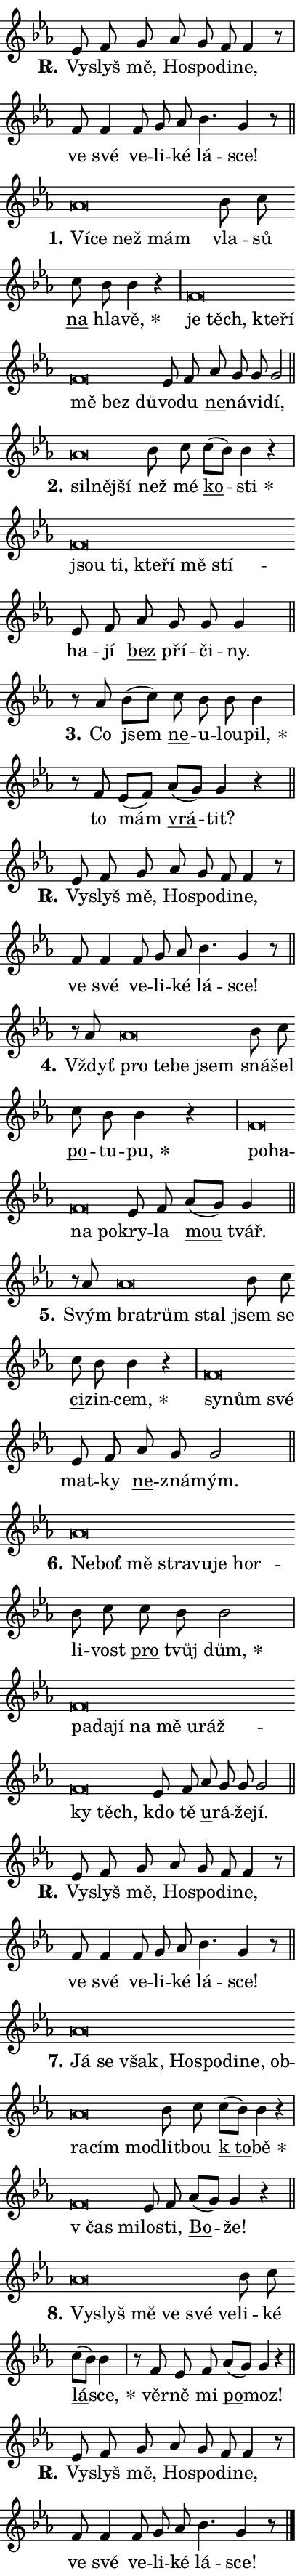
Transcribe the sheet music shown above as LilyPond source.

\version "2.24.0"
\header { tagline = "" }
\paper {
  indent = 0\cm
  top-margin = 0\cm
  right-margin = 0.13\cm % to fit lyric hyphens
  bottom-margin = 0\cm
  left-margin = 0\cm
  paper-width = 7\cm
  page-breaking = #ly:one-page-breaking
  system-system-spacing.basic-distance = #11
  score-system-spacing.basic-distance = #11
  ragged-last = ##f
}


%% Author: Thomas Morley
%% https://lists.gnu.org/archive/html/lilypond-user/2020-05/msg00002.html
#(define (line-position grob)
"Returns position of @var[grob} in current system:
   @code{'start}, if at first time-step
   @code{'end}, if at last time-step
   @code{'middle} otherwise
"
  (let* ((col (ly:item-get-column grob))
         (ln (ly:grob-object col 'left-neighbor))
         (rn (ly:grob-object col 'right-neighbor))
         (col-to-check-left (if (ly:grob? ln) ln col))
         (col-to-check-right (if (ly:grob? rn) rn col))
         (break-dir-left
           (and
             (ly:grob-property col-to-check-left 'non-musical #f)
             (ly:item-break-dir col-to-check-left)))
         (break-dir-right
           (and
             (ly:grob-property col-to-check-right 'non-musical #f)
             (ly:item-break-dir col-to-check-right))))
        (cond ((eqv? 1 break-dir-left) 'start)
              ((eqv? -1 break-dir-right) 'end)
              (else 'middle))))

#(define (tranparent-at-line-position vctor)
  (lambda (grob)
  "Relying on @code{line-position} select the relevant enry from @var{vctor}.
Used to determine transparency,"
    (case (line-position grob)
      ((end) (not (vector-ref vctor 0)))
      ((middle) (not (vector-ref vctor 1)))
      ((start) (not (vector-ref vctor 2))))))

noteHeadBreakVisibility =
#(define-music-function (break-visibility)(vector?)
"Makes @code{NoteHead}s transparent relying on @var{break-visibility}"
#{
  \override NoteHead.transparent =
    #(tranparent-at-line-position break-visibility)
#})

#(define delete-ledgers-for-transparent-note-heads
  (lambda (grob)
    "Reads whether a @code{NoteHead} is transparent.
If so this @code{NoteHead} is removed from @code{'note-heads} from
@var{grob}, which is supposed to be @code{LedgerLineSpanner}.
As a result ledgers are not printed for this @code{NoteHead}"
    (let* ((nhds-array (ly:grob-object grob 'note-heads))
           (nhds-list
             (if (ly:grob-array? nhds-array)
                 (ly:grob-array->list nhds-array)
                 '()))
           ;; Relies on the transparent-property being done before
           ;; Staff.LedgerLineSpanner.after-line-breaking is executed.
           ;; This is fragile ...
           (to-keep
             (remove
               (lambda (nhd)
                 (ly:grob-property nhd 'transparent #f))
               nhds-list)))
      ;; TODO find a better method to iterate over grob-arrays, similiar
      ;; to filter/remove etc for lists
      ;; For now rebuilt from scratch
      (set! (ly:grob-object grob 'note-heads)  '())
      (for-each
        (lambda (nhd)
          (ly:pointer-group-interface::add-grob grob 'note-heads nhd))
        to-keep))))

squashNotes = {
  \override NoteHead.X-extent = #'(-0.2 . 0.2)
  \override NoteHead.Y-extent = #'(-0.75 . 0)
  \override NoteHead.stencil =
    #(lambda (grob)
       (let ((pos (ly:grob-property grob 'staff-position)))
         (begin
           (if (< pos -7) (display "ERROR: Lower brevis then expected\n") (display ""))
           (if (<= pos -6) ly:text-interface::print ly:note-head::print))))
}
unSquashNotes = {
  \revert NoteHead.X-extent
  \revert NoteHead.Y-extent
  \revert NoteHead.stencil
}

hideNotes = \noteHeadBreakVisibility #begin-of-line-visible
unHideNotes = \noteHeadBreakVisibility #all-visible

% work-around for resetting accidentals
% https://lilypond.org/doc/v2.23/Documentation/notation/displaying-rhythms#unmetered-music
cadenzaMeasure = {
  \cadenzaOff
  \partial 1024 s1024
  \cadenzaOn
}

#(define-markup-command (accent layout props text) (markup?)
  "Underline accented syllable"
  (interpret-markup layout props
    #{\markup \override #'(offset . 4.3) \underline { #text }#}))

responsum = \markup \concat {
  "R" \hspace #-1.05 \path #0.1 #'((moveto 0 0.07) (lineto 0.9 0.8)) \hspace #0.05 "."
}

spaceSize = #0.6828661417322834 % exact space size for TeX Gyre Schola

\layout {
  \context {
    \Staff
    \remove "Time_signature_engraver"
    \override LedgerLineSpanner.after-line-breaking = #delete-ledgers-for-transparent-note-heads
  }
  \context {
    \Lyrics {
      \override LyricSpace.minimum-distance = \spaceSize
      \override LyricText.font-name = #"TeX Gyre Schola"
      \override LyricText.font-size = 1
      \override StanzaNumber.font-name = #"TeX Gyre Schola Bold"
      \override StanzaNumber.font-size = 1
    }
  }
  \context {
    \Score 
    \override NoteHead.text =
      #(lambda (grob) 
        (let ((pos (ly:grob-property grob 'staff-position)))
          #{\markup {
            \combine
              \halign #-0.55 \raise #(if (= pos -6) 0 0.5) \override #'(thickness . 2) \draw-line #'(3.2 . 0)
              \musicglyph "noteheads.sM1"
          }#}))
  }
}

% magnetic-lyrics.ily
%
%   written by
%     Jean Abou Samra <jean@abou-samra.fr>
%     Werner Lemberg <wl@gnu.org>
%
%   adapted by
%     Jiri Hon <jiri.hon@gmail.com>
%
% Version 2022-Apr-15

% https://www.mail-archive.com/lilypond-user@gnu.org/msg149350.html

#(define (Left_hyphen_pointer_engraver context)
   "Collect syllable-hyphen-syllable occurrences in lyrics and store
them in properties.  This engraver only looks to the left.  For
example, if the lyrics input is @code{foo -- bar}, it does the
following.

@itemize @bullet
@item
Set the @code{text} property of the @code{LyricHyphen} grob between
@q{foo} and @q{bar} to @code{foo}.

@item
Set the @code{left-hyphen} property of the @code{LyricText} grob with
text @q{foo} to the @code{LyricHyphen} grob between @q{foo} and
@q{bar}.
@end itemize

Use this auxiliary engraver in combination with the
@code{lyric-@/text::@/apply-@/magnetic-@/offset!} hook."
   (let ((hyphen #f)
         (text #f))
     (make-engraver
      (acknowledgers
       ((lyric-syllable-interface engraver grob source-engraver)
        (set! text grob)))
      (end-acknowledgers
       ((lyric-hyphen-interface engraver grob source-engraver)
        ;(when (not (grob::has-interface grob 'lyric-space-interface))
          (set! hyphen grob)));)
      ((stop-translation-timestep engraver)
       (when (and text hyphen)
         (ly:grob-set-object! text 'left-hyphen hyphen))
       (set! text #f)
       (set! hyphen #f)))))

#(define (lyric-text::apply-magnetic-offset! grob)
   "If the space between two syllables is less than the value in
property @code{LyricText@/.details@/.squash-threshold}, move the right
syllable to the left so that it gets concatenated with the left
syllable.

Use this function as a hook for
@code{LyricText@/.after-@/line-@/breaking} if the
@code{Left_@/hyphen_@/pointer_@/engraver} is active."
   (let ((hyphen (ly:grob-object grob 'left-hyphen #f)))
     (when hyphen
       (let ((left-text (ly:spanner-bound hyphen LEFT)))
         (when (grob::has-interface left-text 'lyric-syllable-interface)
           (let* ((common (ly:grob-common-refpoint grob left-text X))
                  (this-x-ext (ly:grob-extent grob common X))
                  (left-x-ext
                   (begin
                     ;; Trigger magnetism for left-text.
                     (ly:grob-property left-text 'after-line-breaking)
                     (ly:grob-extent left-text common X)))
                  ;; `delta` is the gap width between two syllables.
                  (delta (- (interval-start this-x-ext)
                            (interval-end left-x-ext)))
                  (details (ly:grob-property grob 'details))
                  (threshold (assoc-get 'squash-threshold details 0.2)))
             (when (< delta threshold)
               (let* (;; We have to manipulate the input text so that
                      ;; ligatures crossing syllable boundaries are not
                      ;; disabled.  For languages based on the Latin
                      ;; script this is essentially a beautification.
                      ;; However, for non-Western scripts it can be a
                      ;; necessity.
                      (lt (ly:grob-property left-text 'text))
                      (rt (ly:grob-property grob 'text))
                      (is-space (grob::has-interface hyphen 'lyric-space-interface))
                      (space (if is-space " " ""))
                      (extra-delta (if is-space spaceSize 0))
                      ;; Append new syllable.
                      (ltrt-space (if (and (string? lt) (string? rt))
                                (string-append lt space rt)
                                (make-concat-markup (list lt space rt))))
                      ;; Right-align `ltrt` to the right side.
                      (ltrt-space-markup (grob-interpret-markup
                               grob
                               (make-translate-markup
                                (cons (interval-length this-x-ext) 0)
                                (make-right-align-markup ltrt-space)))))
                 (begin
                   ;; Don't print `left-text`.
                   (ly:grob-set-property! left-text 'stencil #f)
                   ;; Set text and stencil (which holds all collected
                   ;; syllables so far) and shift it to the left.
                   (ly:grob-set-property! grob 'text ltrt-space)
                   (ly:grob-set-property! grob 'stencil ltrt-space-markup)
                   (ly:grob-translate-axis! grob (- (- delta extra-delta)) X))))))))))


#(define (lyric-hyphen::displace-bounds-first grob)
   ;; Make very sure this callback isn't triggered too early.
   (let ((left (ly:spanner-bound grob LEFT))
         (right (ly:spanner-bound grob RIGHT)))
     (ly:grob-property left 'after-line-breaking)
     (ly:grob-property right 'after-line-breaking)
     (ly:lyric-hyphen::print grob)))

squashThreshold = #0.4

\layout {
  \context {
    \Lyrics
    \consists #Left_hyphen_pointer_engraver
    \override LyricText.after-line-breaking =
      #lyric-text::apply-magnetic-offset!
    \override LyricHyphen.stencil = #lyric-hyphen::displace-bounds-first
    \override LyricText.details.squash-threshold = \squashThreshold
    \override LyricHyphen.minimum-distance = 0
    \override LyricHyphen.minimum-length = \squashThreshold
  }
}

squashText = \override LyricText.details.squash-threshold = 9999
unSquashText = \override LyricText.details.squash-threshold = \squashThreshold

leftText = \override LyricText.self-alignment-X = #LEFT
unLeftText = \revert LyricText.self-alignment-X

starOffset = #(lambda (grob) 
                (let ((x_offset (ly:self-alignment-interface::aligned-on-x-parent grob)))
                  (if (= x_offset 0) 0 (+ x_offset 1.2))))

star = #(define-music-function (syllable)(string?)
"Append star separator at the end of a syllable"
#{
  \once \override LyricText.X-offset = #starOffset
  \lyricmode { \markup {
    #syllable
    \override #'((font-name . "TeX Gyre Schola Bold")) \hspace #0.2 \lower #0.65 \larger "*"
  } }
#})

starAccent = #(define-music-function (syllable)(string?)
"Append star separator at the end of a syllable and make accent"
#{
  \once \override LyricText.X-offset = #starOffset
  \lyricmode { \markup {
    \accent #syllable
    \override #'((font-name . "TeX Gyre Schola Bold")) \hspace #0.2 \lower #0.65 \larger "*"
  } }
#})

breath = #(define-music-function (syllable)(string?)
"Append breathing indicator at the end of a syllable"
#{
  \lyricmode { \markup { #syllable "+" } }
#})

optionalBreath = #(define-music-function (syllable)(string?)
"Append optional breathing indicator at the end of a syllable"
#{
  \lyricmode { \markup { #syllable "(+)" } }
#})


\score {
    <<
        \new Voice = "melody" { \cadenzaOn \key es \major \relative { es'8 f g as g f f4 r8 \cadenzaMeasure \bar "|" f f4 \bar "" f8 g as \bar "" bes4. g4 r8 \cadenzaMeasure \bar "||" \break } }
        \new Lyrics \lyricsto "melody" { \lyricmode { \set stanza = \responsum
Vy -- slyš mě, Ho -- spo -- di -- ne, ve své ve -- li -- ké lá -- sce! } }
    >>
    \layout {}
}

\score {
    <<
        \new Voice = "melody" { \cadenzaOn \key es \major \relative { \squashNotes as'\breve*1/16 \hideNotes \breve*1/16 \bar "" \breve*1/16 \breve*1/16 \bar "" \unHideNotes \unSquashNotes bes8 c \bar "" c bes bes4 r \cadenzaMeasure \bar "|" \squashNotes f\breve*1/16 \hideNotes \breve*1/16 \bar "" \breve*1/16 \bar "" \breve*1/16 \bar "" \breve*1/16 \bar "" \breve*1/16 \breve*1/16 \bar "" \unHideNotes \unSquashNotes es8 f \bar "" as g g g2 \cadenzaMeasure \bar "||" \break } }
        \new Lyrics \lyricsto "melody" { \lyricmode { \set stanza = "1."
\leftText Ví -- \squashText ce než mám \unLeftText \unSquashText vla -- sů \markup \accent na hla -- \star vě, \leftText je \squashText těch, kte -- ří mě bez dů -- \unLeftText \unSquashText vo -- du \markup \accent ne -- ná -- vi -- dí, } }
    >>
    \layout {}
}

\score {
    <<
        \new Voice = "melody" { \cadenzaOn \key es \major \relative { \squashNotes as'\breve*1/16 \hideNotes \breve*1/16 \breve*1/16 \bar "" \unHideNotes \unSquashNotes bes8 c \bar "" c[( bes)] bes4 r \cadenzaMeasure \bar "|" \squashNotes f\breve*1/16 \hideNotes \breve*1/16 \bar "" \breve*1/16 \bar "" \breve*1/16 \bar "" \breve*1/16 \breve*1/16 \bar "" \unHideNotes \unSquashNotes es8 f \bar "" as g g g4 \cadenzaMeasure \bar "||" \break } }
        \new Lyrics \lyricsto "melody" { \lyricmode { \set stanza = "2."
\leftText sil -- \squashText něj -- ší \unLeftText \unSquashText než mé \markup \accent ko -- \star sti \leftText jsou \squashText ti, kte -- ří mě stí -- \unLeftText \unSquashText ha -- jí \markup \accent bez pří -- či -- ny. } }
    >>
    \layout {}
}

\score {
    <<
        \new Voice = "melody" { \cadenzaOn \key es \major \relative { r8 as' bes8[( c)] \bar "" c bes bes bes4 \cadenzaMeasure \bar "|" r8 f es8[( f)] \bar "" as[( g)] g4 r \cadenzaMeasure \bar "||" \break } }
        \new Lyrics \lyricsto "melody" { \lyricmode { \set stanza = "3."
Co jsem \markup \accent ne -- u -- lou -- \star pil, to mám \markup \accent vrá -- tit? } }
    >>
    \layout {}
}

\score {
    <<
        \new Voice = "melody" { \cadenzaOn \key es \major \relative { es'8 f g as g f f4 r8 \cadenzaMeasure \bar "|" f f4 \bar "" f8 g as \bar "" bes4. g4 r8 \cadenzaMeasure \bar "||" \break } }
        \new Lyrics \lyricsto "melody" { \lyricmode { \set stanza = \responsum
Vy -- slyš mě, Ho -- spo -- di -- ne, ve své ve -- li -- ké lá -- sce! } }
    >>
    \layout {}
}

\score {
    <<
        \new Voice = "melody" { \cadenzaOn \key es \major \relative { r8 as'8 \squashNotes as\breve*1/16 \hideNotes \breve*1/16 \bar "" \breve*1/16 \breve*1/16 \bar "" \unHideNotes \unSquashNotes bes8 c \bar "" c bes bes4 r \cadenzaMeasure \bar "|" \squashNotes f\breve*1/16 \hideNotes \breve*1/16 \bar "" \breve*1/16 \breve*1/16 \bar "" \unHideNotes \unSquashNotes es8 f \bar "" as[( g)] g4 \cadenzaMeasure \bar "||" \break } }
        \new Lyrics \lyricsto "melody" { \lyricmode { \set stanza = "4."
Vždyť \leftText pro \squashText te -- be jsem \unLeftText \unSquashText sná -- šel \markup \accent po -- tu -- \star pu, \leftText po -- \squashText ha -- na po -- \unLeftText \unSquashText kry -- la \markup \accent mou tvář. } }
    >>
    \layout {}
}

\score {
    <<
        \new Voice = "melody" { \cadenzaOn \key es \major \relative { r8 as'8 \squashNotes as\breve*1/16 \hideNotes \breve*1/16 \breve*1/16 \bar "" \unHideNotes \unSquashNotes bes8 c \bar "" c bes bes4 r \cadenzaMeasure \bar "|" \squashNotes f\breve*1/16 \hideNotes \breve*1/16 \breve*1/16 \bar "" \unHideNotes \unSquashNotes es8 f \bar "" as g g2 \cadenzaMeasure \bar "||" \break } }
        \new Lyrics \lyricsto "melody" { \lyricmode { \set stanza = "5."
Svým \leftText bra -- \squashText trům stal \unLeftText \unSquashText jsem se \markup \accent ci -- zin -- \star cem, \leftText sy -- \squashText nům své \unLeftText \unSquashText mat -- ky \markup \accent ne -- zná -- mým. } }
    >>
    \layout {}
}

\score {
    <<
        \new Voice = "melody" { \cadenzaOn \key es \major \relative { \squashNotes as'\breve*1/16 \hideNotes \breve*1/16 \bar "" \breve*1/16 \bar "" \breve*1/16 \bar "" \breve*1/16 \bar "" \breve*1/16 \breve*1/16 \bar "" \unHideNotes \unSquashNotes bes8 c \bar "" c bes bes2 \cadenzaMeasure \bar "|" \squashNotes f\breve*1/16 \hideNotes \breve*1/16 \bar "" \breve*1/16 \bar "" \breve*1/16 \bar "" \breve*1/16 \bar "" \breve*1/16 \bar "" \breve*1/16 \bar "" \breve*1/16 \breve*1/16 \bar "" \unHideNotes \unSquashNotes es8 f \bar "" as g g g2 \cadenzaMeasure \bar "||" \break } }
        \new Lyrics \lyricsto "melody" { \lyricmode { \set stanza = "6."
\leftText Ne -- \squashText boť mě stra -- vu -- je hor -- \unLeftText \unSquashText li -- vost \markup \accent pro tvůj \star dům, \leftText pa -- \squashText da -- jí na mě u -- ráž -- ky těch, \unLeftText \unSquashText kdo tě \markup \accent u -- rá -- že -- jí. } }
    >>
    \layout {}
}

\score {
    <<
        \new Voice = "melody" { \cadenzaOn \key es \major \relative { es'8 f g as g f f4 r8 \cadenzaMeasure \bar "|" f f4 \bar "" f8 g as \bar "" bes4. g4 r8 \cadenzaMeasure \bar "||" \break } }
        \new Lyrics \lyricsto "melody" { \lyricmode { \set stanza = \responsum
Vy -- slyš mě, Ho -- spo -- di -- ne, ve své ve -- li -- ké lá -- sce! } }
    >>
    \layout {}
}

\score {
    <<
        \new Voice = "melody" { \cadenzaOn \key es \major \relative { \squashNotes as'\breve*1/16 \hideNotes \breve*1/16 \bar "" \breve*1/16 \bar "" \breve*1/16 \bar "" \breve*1/16 \bar "" \breve*1/16 \bar "" \breve*1/16 \bar "" \breve*1/16 \bar "" \breve*1/16 \bar "" \breve*1/16 \breve*1/16 \bar "" \unHideNotes \unSquashNotes bes8 c \bar "" c[( bes)] bes4 r \cadenzaMeasure \bar "|" \squashNotes f\breve*1/16 \hideNotes \breve*1/16 \bar "" \unHideNotes \unSquashNotes es8 f \bar "" as[( g)] g4 r \cadenzaMeasure \bar "||" \break } }
        \new Lyrics \lyricsto "melody" { \lyricmode { \set stanza = "7."
\leftText Já \squashText se však, Ho -- spo -- di -- ne, ob -- ra -- cím mo -- \unLeftText \unSquashText dlit -- bou \markup \accent "k to" -- \star bě \leftText "v čas" \squashText mi -- \unLeftText \unSquashText lo -- sti, \markup \accent Bo -- že! } }
    >>
    \layout {}
}

\score {
    <<
        \new Voice = "melody" { \cadenzaOn \key es \major \relative { \squashNotes as'\breve*1/16 \hideNotes \breve*1/16 \bar "" \breve*1/16 \bar "" \breve*1/16 \bar "" \breve*1/16 \breve*1/16 \bar "" \unHideNotes \unSquashNotes bes8 c \bar "" c[( bes)] bes4 \cadenzaMeasure \bar "|" r8 f es8 f \bar "" as[( g)] g4 r \cadenzaMeasure \bar "||" \break } }
        \new Lyrics \lyricsto "melody" { \lyricmode { \set stanza = "8."
\leftText Vy -- \squashText slyš mě ve své ve -- \unLeftText \unSquashText li -- ké \markup \accent lá -- \star sce, věr -- ně mi \markup \accent po -- moz! } }
    >>
    \layout {}
}

\score {
    <<
        \new Voice = "melody" { \cadenzaOn \key es \major \relative { es'8 f g as g f f4 r8 \cadenzaMeasure \bar "|" f f4 \bar "" f8 g as \bar "" bes4. g4 r8 \cadenzaMeasure \bar "||" \break } \bar "|." }
        \new Lyrics \lyricsto "melody" { \lyricmode { \set stanza = \responsum
Vy -- slyš mě, Ho -- spo -- di -- ne, ve své ve -- li -- ké lá -- sce! } }
    >>
    \layout {}
}
